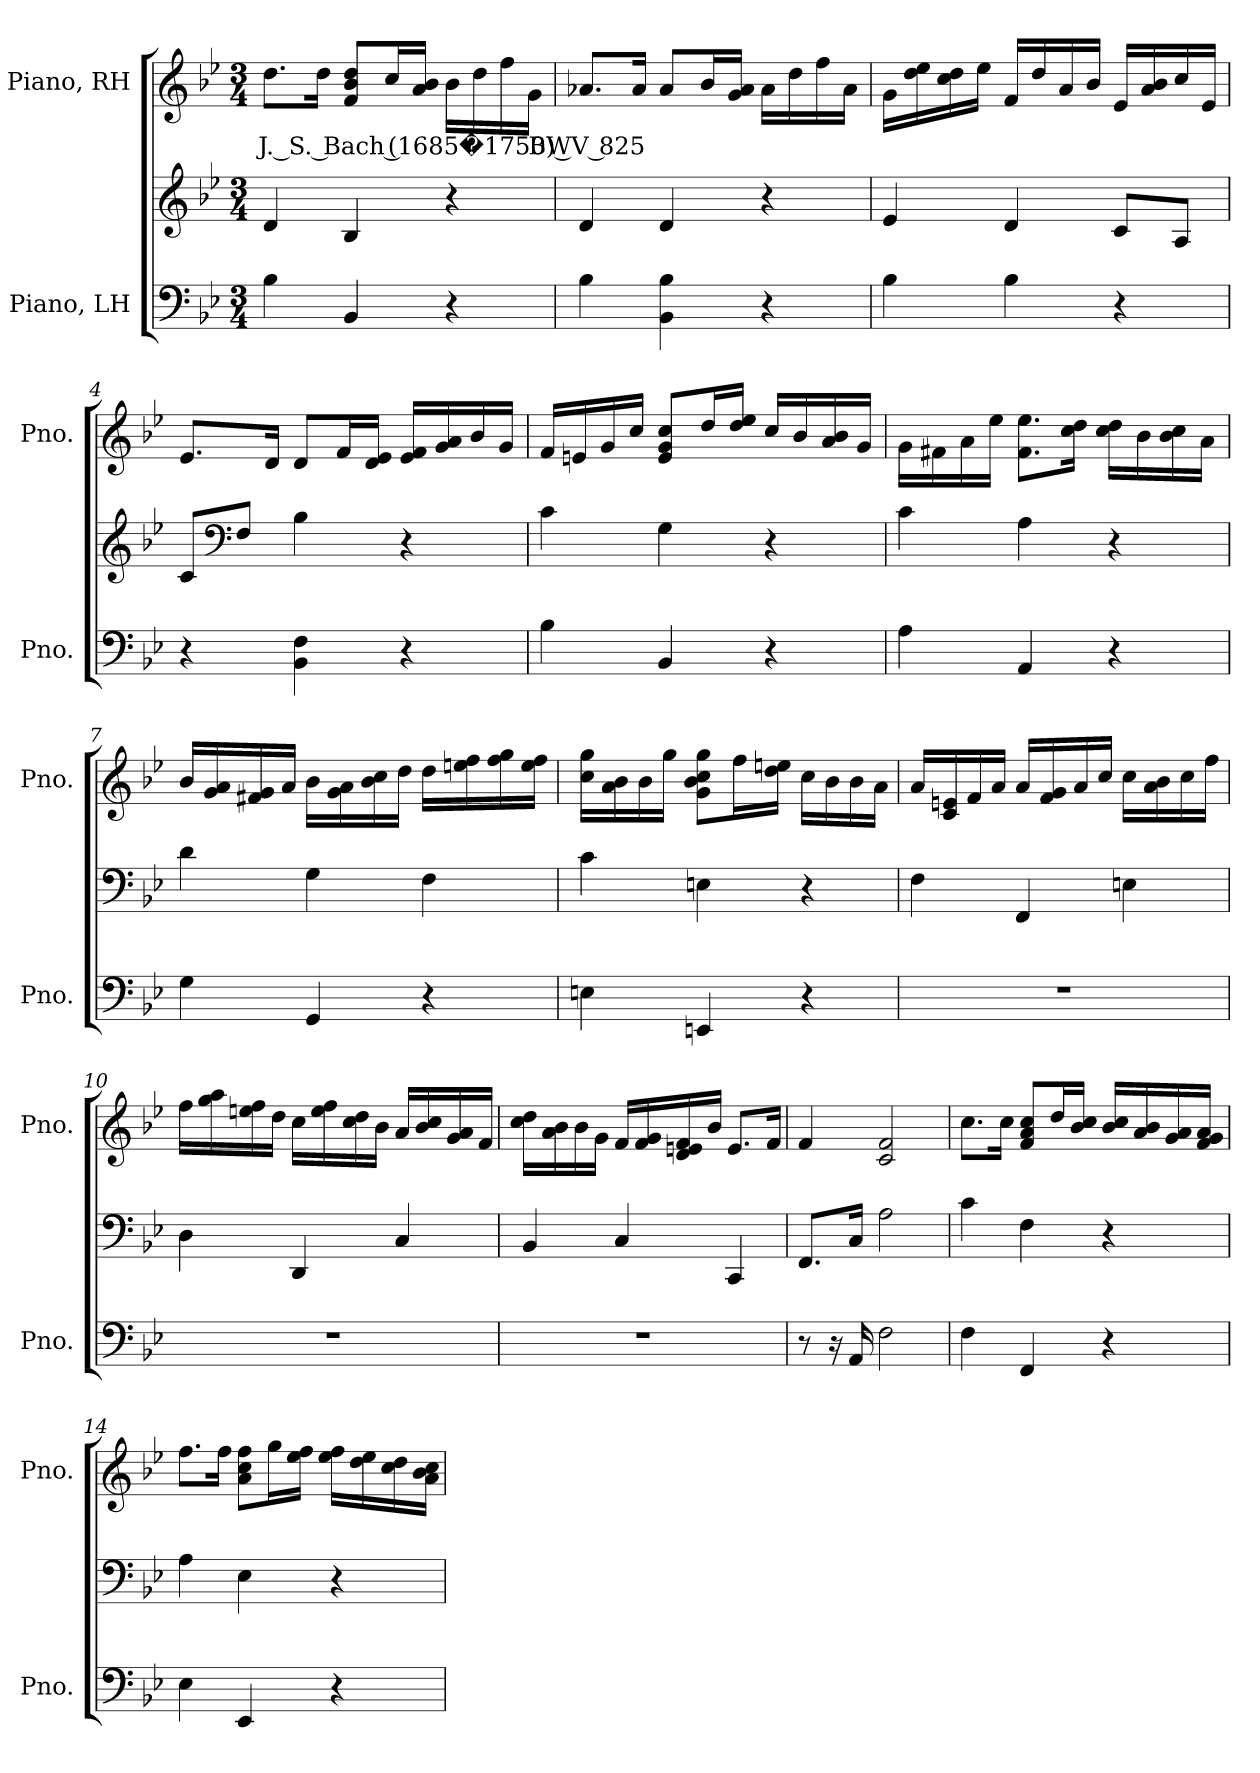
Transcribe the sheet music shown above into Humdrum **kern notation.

**kern	**kern	**kern	**text
*part2	*part2	*part1	*part1
*staff3	*staff2	*staff1	*staff1
*I"Piano, LH	*	*I"Piano, RH	*
*I'Pno.	*	*I'Pno.	*
*clefF4	*clefG2	*clefG2	*
*k[b-e-]	*k[b-e-]	*k[b-e-]	*
*M3/4	*M3/4	*M3/4	*
*MM90	*MM90	*MM90	*
=1	=1	=1	=1
!	!	!	!LO:LY:b
4B-\	4d/	8.dd\L	J. S. Bach (1685�1750) BWV 825
.	.	16dd\Jk	.
4BB-/	4B-/	8f/ 8b-/ 8dd/L	.
.	.	16cc/L	.
.	.	16a/ 16b-/JJ	.
4r	4r	16b-\LL	.
.	.	16dd\	.
.	.	16ff\	.
.	.	16g\JJ	.
=2	=2	=2	=2
4B-\	4d/	8.a-X/L	.
.	.	16a-/Jk	.
4BB-\ 4B-\	4d/	8a-/L	.
.	.	16b-/L	.
.	.	16g/ 16a-/JJ	.
4r	4r	16a-\LL	.
.	.	16dd\	.
.	.	16ff\	.
.	.	16a-\JJ	.
!!LO:LB:g=z
=3	=3	=3	=3
4B-\	4e-/	16g\LL	.
.	.	16dd\ 16ee-\	.
.	.	16cc\ 16dd\	.
.	.	16ee-\JJ	.
4B-\	4d/	16f/LL	.
.	.	16dd/	.
.	.	16a/	.
.	.	16b-/JJ	.
4r	8c/L	16e-/LL	.
.	.	16a/ 16b-/	.
.	8A/J	16cc/	.
.	.	16e-/JJ	.
=4	=4	=4	=4
4r	8c/L	8.e-/L	.
*	*clefF4	*	*
.	8F/J	.	.
.	.	16d/Jk	.
4BB-\ 4F\	4B-\	8d/L	.
.	.	16f/L	.
.	.	16d/ 16e-/JJ	.
4r	4r	16e-/ 16f/LL	.
.	.	16g/ 16a/	.
.	.	16b-/	.
.	.	16g/JJ	.
=5	=5	=5	=5
4B-\	4c\	16f/LL	.
.	.	16en/	.
.	.	16g/	.
.	.	16cc/JJ	.
4BB-/	4G\	8e/ 8g/ 8cc/L	.
.	.	16dd/L	.
.	.	16dd/ 16ee-/JJ	.
4r	4r	16cc/LL	.
.	.	16b-/	.
.	.	16a/ 16b-/	.
.	.	16g/JJ	.
!!LO:LB:g=z
=6	=6	=6	=6
4A\	4c\	16g\LL	.
.	.	16f#X\	.
.	.	16a\	.
.	.	16ee-\JJ	.
4AA/	4A\	8.f#\ 8.ee-\L	.
.	.	16cc\ 16dd\Jk	.
4r	4r	16cc\ 16dd\LL	.
.	.	16b-\	.
.	.	16b-\ 16cc\	.
.	.	16a\JJ	.
=7	=7	=7	=7
4G\	4d\	16b-/LL	.
.	.	16g/ 16a/	.
.	.	16f#X/ 16g/	.
.	.	16a/JJ	.
4GG/	4G\	16b-\LL	.
.	.	16g\ 16a\	.
.	.	16b-\ 16cc\	.
.	.	16dd\JJ	.
4r	4F\	16dd\LL	.
.	.	16een\ 16ff\	.
.	.	16ff\ 16gg\	.
.	.	16ee\ 16ff\JJ	.
!!LO:LB:g=z
=8	=8	=8	=8
4En\	4c\	16cc\ 16gg\LL	.
.	.	16a\ 16b-\	.
.	.	16b-\	.
.	.	16gg\JJ	.
4EEn/	4En\	8g\ 8b-\ 8cc\ 8gg\L	.
.	.	16ff\L	.
.	.	16dd\ 16een\JJ	.
4r	4r	16cc\LL	.
.	.	16b-\	.
.	.	16b-\	.
.	.	16a\JJ	.
=9	=9	=9	=9
2.r	4F\	16a/LL	.
.	.	16c/ 16en/	.
.	.	16f/	.
.	.	16a/JJ	.
.	4FF/	16a/LL	.
.	.	16f/ 16g/	.
.	.	16a/	.
.	.	16cc/JJ	.
.	4En\	16cc\LL	.
.	.	16a\ 16b-\	.
.	.	16cc\	.
.	.	16ff\JJ	.
!!LO:PB:g=z
=10	=10	=10	=10
2.r	4D\	16ff\LL	.
.	.	16gg\ 16aa\	.
.	.	16een\ 16ff\	.
.	.	16dd\JJ	.
.	4DD/	16cc\LL	.
.	.	16ee\ 16ff\	.
.	.	16cc\ 16dd\	.
.	.	16b-\JJ	.
.	4C/	16a/LL	.
.	.	16b-/ 16cc/	.
.	.	16g/ 16a/	.
.	.	16f/JJ	.
=11	=11	=11	=11
2.r	4BB-/	16cc\ 16dd\LL	.
.	.	16a\ 16b-\	.
.	.	16b-\	.
.	.	16g\JJ	.
.	4C/	16f/LL	.
.	.	16f/ 16g/	.
.	.	16d/ 16en/ 16f/	.
.	.	16b-/JJ	.
.	4CC/	8.e/L	.
.	.	16f/Jk	.
=12	=12	=12	=12
8r	8.FF/L	4f/	.
16r	.	.	.
16AA/	16C/Jk	.	.
2F\	2A\	2c/ 2f/	.
!!LO:LB:g=z
=13	=13	=13	=13
4F\	4c\	8.cc\L	.
.	.	16cc\Jk	.
4FF/	4F\	8f/ 8a/ 8cc/L	.
.	.	16dd/L	.
.	.	16b-/ 16cc/JJ	.
4r	4r	16b-/ 16cc/LL	.
.	.	16a/ 16b-/	.
.	.	16g/ 16a/	.
.	.	16f/ 16g/ 16a/JJ	.
=14	=14	=14	=14
4E-\	4A\	8.ff\L	.
.	.	16ff\Jk	.
4EE-/	4E-\	8a\ 8cc\ 8ff\L	.
.	.	16gg\L	.
.	.	16ee-\ 16ff\JJ	.
4r	4r	16ee-\ 16ff\LL	.
.	.	16dd\ 16ee-\	.
.	.	16cc\ 16dd\	.
.	.	16a\ 16b-\ 16cc\JJ	.
=	=	=	=
*-	*-	*-	*-
